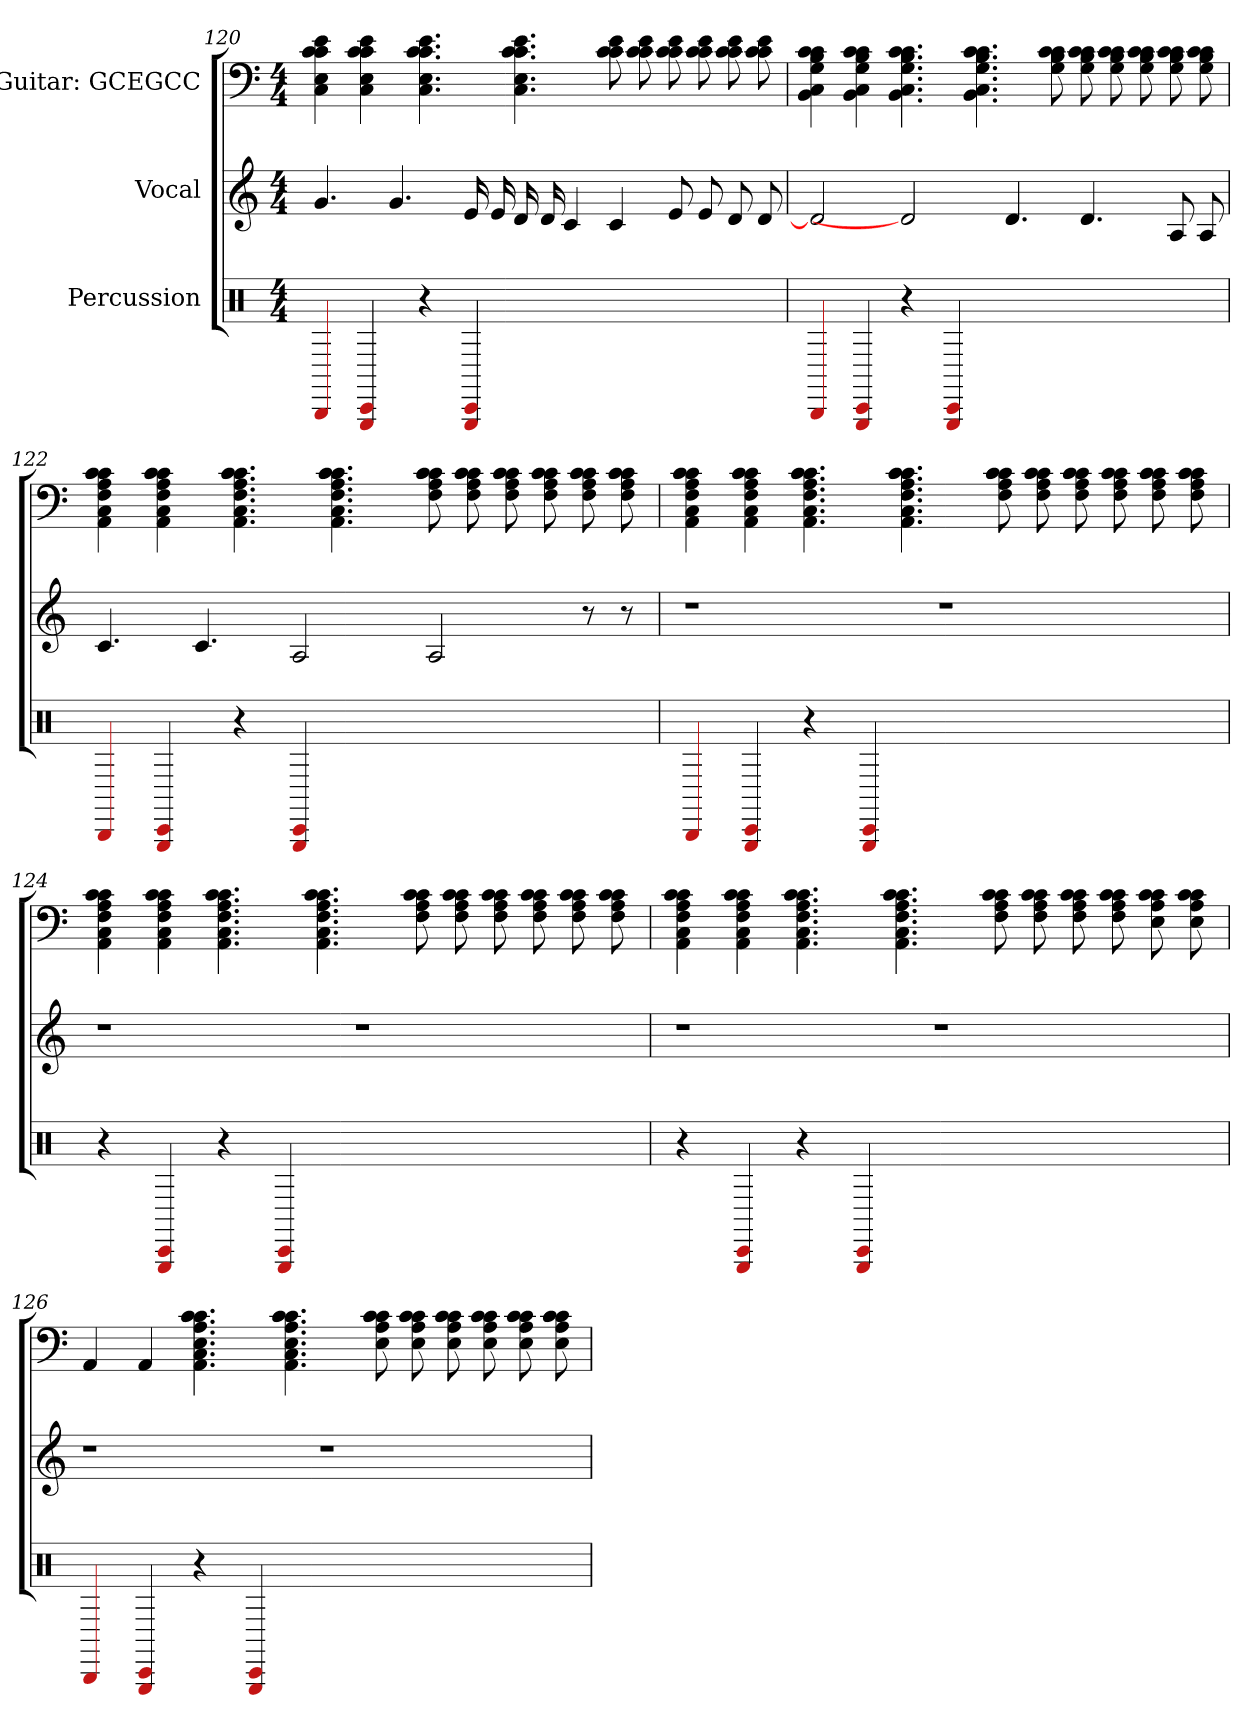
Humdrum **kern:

**kern	**kern	**kern
*part3	*part2	*part1
*staff3	*staff2	*staff1
*I"Percussion	*I"Vocal	*I"Guitar: GCEGCC
*clefX	*	*
*k[]	*k[]	*k[]
*M4/4	*M4/4	*M4/4
=120	=120	=120
4BBB	4.g	4c 4c 4e 4c 4C 4E
4GGG 4CC#	.	4c 4c 4e 4c 4C 4E
.	4.g	.
4r	.	4.c 4.c 4.e 4.c 4.C 4.E
4GGG 4CC#	16e	.
.	16e	.
.	16d	4.c 4.c 4.e 4.c 4.C 4.E
.	16d	.
1ryy	4c	.
.	4c	8c 8c 8e 8c
.	.	8c 8c 8e 8c
.	8e	8c 8c 8e 8c
.	8e	8c 8c 8e 8c
.	8d	8c 8c 8e 8c
.	8d	8c 8c 8e 8c
=121	=121	=121
4BBB	2d]	4c 4c 4B 4G 4C 4BB
4GGG 4CC#	.	4c 4c 4B 4G 4C 4BB
4r	2d]	4.c 4.c 4.B 4.G 4.C 4.BB
4GGG 4CC#	.	.
.	.	4.c 4.c 4.B 4.G 4.C 4.BB
1ryy	4.d	.
.	.	8c 8c 8B 8G
.	4.d	8c 8c 8B 8G
.	.	8c 8c 8B 8G
.	.	8c 8c 8B 8G
.	8A	8c 8c 8B 8G
.	8A	8c 8c 8B 8G
=122	=122	=122
4BBB	4.c	4c 4c 4A 4F 4C 4AA
4GGG 4CC#	.	4c 4c 4A 4F 4C 4AA
.	4.c	.
4r	.	4.c 4.c 4.A 4.F 4.C 4.AA
4GGG 4CC#	2A	.
.	.	4.c 4.c 4.A 4.F 4.C 4.AA
1ryy	.	.
.	2A	8c 8c 8A 8F
.	.	8c 8c 8A 8F
.	.	8c 8c 8A 8F
.	.	8c 8c 8A 8F
.	8r	8c 8c 8A 8F
.	8r	8c 8c 8A 8F
=123	=123	=123
4BBB	1r	4c 4c 4A 4F 4C 4AA
4GGG 4CC#	.	4c 4c 4A 4F 4C 4AA
4r	.	4.c 4.c 4.A 4.F 4.C 4.AA
4GGG 4CC#	.	.
.	.	4.c 4.c 4.A 4.F 4.C 4.AA
1ryy	1r	.
.	.	8c 8c 8A 8F
.	.	8c 8c 8A 8F
.	.	8c 8c 8A 8F
.	.	8c 8c 8A 8F
.	.	8c 8c 8A 8F
.	.	8c 8c 8A 8F
=124	=124	=124
4r	1r	4c 4c 4A 4F 4C 4AA
4GGG 4CC#	.	4c 4c 4A 4F 4C 4AA
4r	.	4.c 4.c 4.A 4.F 4.C 4.AA
4GGG 4CC#	.	.
.	.	4.c 4.c 4.A 4.F 4.C 4.AA
1ryy	1r	.
.	.	8c 8c 8A 8F
.	.	8c 8c 8A 8F
.	.	8c 8c 8A 8F
.	.	8c 8c 8A 8F
.	.	8c 8c 8A 8F
.	.	8c 8c 8A 8F
=125	=125	=125
4r	1r	4c 4c 4A 4F 4C 4AA
4GGG 4CC#	.	4c 4c 4A 4F 4C 4AA
4r	.	4.c 4.c 4.A 4.F 4.C 4.AA
4GGG 4CC#	.	.
.	.	4.c 4.c 4.A 4.F 4.C 4.AA
1ryy	1r	.
.	.	8c 8c 8A 8F
.	.	8c 8c 8A 8F
.	.	8c 8c 8A 8F
.	.	8c 8c 8A 8F
.	.	8c 8c 8A 8E
.	.	8c 8c 8A 8E
=126	=126	=126
4BBB	1r	4AA
4GGG 4CC#	.	4AA
4r	.	4.c 4.c 4.A 4.E 4.C 4.AA
4GGG 4CC#	.	.
.	.	4.c 4.c 4.A 4.E 4.C 4.AA
1ryy	1r	.
.	.	8c 8c 8A 8E
.	.	8c 8c 8A 8E
.	.	8c 8c 8A 8E
.	.	8c 8c 8A 8E
.	.	8c 8c 8A 8E
.	.	8c 8c 8A 8E
=	=	=
*-	*-	*-
